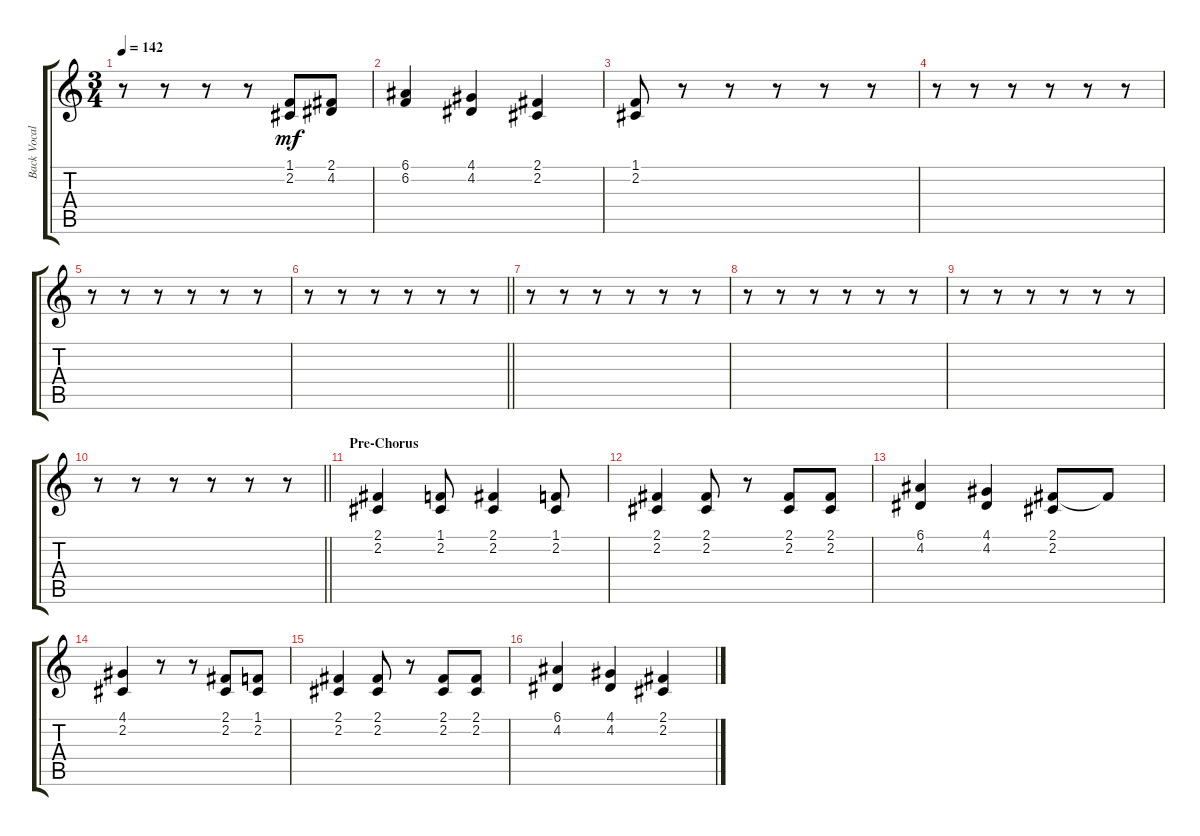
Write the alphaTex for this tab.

\track ("Back Vocal" "Back Vocal") {instrument altosax}
\staff {score tabs}
\tuning (E4 B3 G3 D3 A2 E2) {hide}
\ts (3 4)
\tempo 142
\clef g2
\ks c
r.8{dy mf} r.8 r.8 r.8 (1.1 2.2).8 (2.1 4.2).8 |
(6.1 6.2).4 (4.1 4.2).4 (2.1 2.2).4 |
(1.1 2.2).8 r.8 r.8 r.8 r.8 r.8 |
r.8 r.8 r.8 r.8 r.8 r.8 |
r.8 r.8 r.8 r.8 r.8 r.8 |
\barLineRight lightlight
r.8 r.8 r.8 r.8 r.8 r.8 |
r.8 r.8 r.8 r.8 r.8 r.8 |
r.8 r.8 r.8 r.8 r.8 r.8 |
r.8 r.8 r.8 r.8 r.8 r.8 |
\barLineRight lightlight
r.8 r.8 r.8 r.8 r.8 r.8 |
\section ("" "Pre-Chorus")
(2.1 2.2).4 (1.1 2.2).8 (2.1 2.2).4 (1.1 2.2).8 |
(2.1 2.2).4 (2.1 2.2).8 r.8 (2.1 2.2).8 (2.1 2.2).8 |
(6.1 4.2).4 (4.1 4.2).4 (2.1 2.2).8 2.1{t}.8 |
(4.1 2.2).4 r.8 r.8 (2.1 2.2).8 (1.1 2.2).8 |
(2.1 2.2).4 (2.1 2.2).8 r.8 (2.1 2.2).8 (2.1 2.2).8 |
(6.1 4.2).4 (4.1 4.2).4 (2.1 2.2).4
